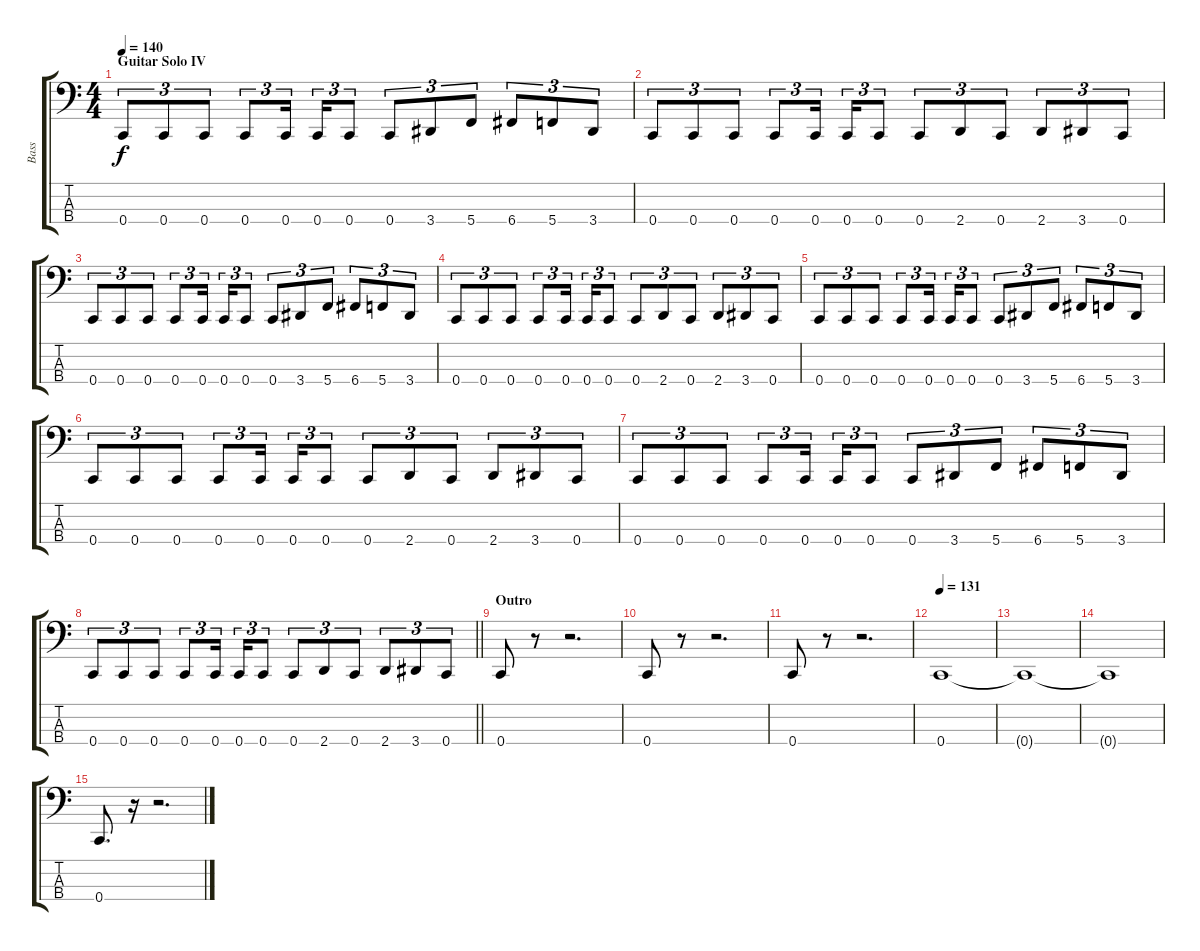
\track ("Bass" "Bass") {instrument electricbasspick}
\staff {score tabs}
\tuning (F2 C2 G1 C1) {hide}
\ts (4 4)
\section ("" "Guitar Solo IV")
\tempo 140
\clef f4
\ks c
0.4.8{tu (3 2) dy f} 0.4.8{tu (3 2)} 0.4.8{tu (3 2)} 0.4.8{tu (3 2)} 0.4.16{tu (3 2) beam splitsecondary} 0.4.16{tu (3 2)} 0.4.8{tu (3 2)} 0.4.8{tu (3 2)} 3.4.8{tu (3 2)} 5.4.8{tu (3 2)} 6.4.8{tu (3 2)} 5.4.8{tu (3 2)} 3.4.8{tu (3 2)} |
0.4.8{tu (3 2)} 0.4.8{tu (3 2)} 0.4.8{tu (3 2)} 0.4.8{tu (3 2)} 0.4.16{tu (3 2) beam splitsecondary} 0.4.16{tu (3 2)} 0.4.8{tu (3 2)} 0.4.8{tu (3 2)} 2.4.8{tu (3 2)} 0.4.8{tu (3 2)} 2.4.8{tu (3 2)} 3.4.8{tu (3 2)} 0.4.8{tu (3 2)} |
0.4.8{tu (3 2)} 0.4.8{tu (3 2)} 0.4.8{tu (3 2)} 0.4.8{tu (3 2)} 0.4.16{tu (3 2) beam splitsecondary} 0.4.16{tu (3 2)} 0.4.8{tu (3 2)} 0.4.8{tu (3 2)} 3.4.8{tu (3 2)} 5.4.8{tu (3 2)} 6.4.8{tu (3 2)} 5.4.8{tu (3 2)} 3.4.8{tu (3 2)} |
0.4.8{tu (3 2)} 0.4.8{tu (3 2)} 0.4.8{tu (3 2)} 0.4.8{tu (3 2)} 0.4.16{tu (3 2) beam splitsecondary} 0.4.16{tu (3 2)} 0.4.8{tu (3 2)} 0.4.8{tu (3 2)} 2.4.8{tu (3 2)} 0.4.8{tu (3 2)} 2.4.8{tu (3 2)} 3.4.8{tu (3 2)} 0.4.8{tu (3 2)} |
0.4.8{tu (3 2)} 0.4.8{tu (3 2)} 0.4.8{tu (3 2)} 0.4.8{tu (3 2)} 0.4.16{tu (3 2) beam splitsecondary} 0.4.16{tu (3 2)} 0.4.8{tu (3 2)} 0.4.8{tu (3 2)} 3.4.8{tu (3 2)} 5.4.8{tu (3 2)} 6.4.8{tu (3 2)} 5.4.8{tu (3 2)} 3.4.8{tu (3 2)} |
0.4.8{tu (3 2)} 0.4.8{tu (3 2)} 0.4.8{tu (3 2)} 0.4.8{tu (3 2)} 0.4.16{tu (3 2) beam splitsecondary} 0.4.16{tu (3 2)} 0.4.8{tu (3 2)} 0.4.8{tu (3 2)} 2.4.8{tu (3 2)} 0.4.8{tu (3 2)} 2.4.8{tu (3 2)} 3.4.8{tu (3 2)} 0.4.8{tu (3 2)} |
0.4.8{tu (3 2)} 0.4.8{tu (3 2)} 0.4.8{tu (3 2)} 0.4.8{tu (3 2)} 0.4.16{tu (3 2) beam splitsecondary} 0.4.16{tu (3 2)} 0.4.8{tu (3 2)} 0.4.8{tu (3 2)} 3.4.8{tu (3 2)} 5.4.8{tu (3 2)} 6.4.8{tu (3 2)} 5.4.8{tu (3 2)} 3.4.8{tu (3 2)} |
\barLineRight lightlight
0.4.8{tu (3 2)} 0.4.8{tu (3 2)} 0.4.8{tu (3 2)} 0.4.8{tu (3 2)} 0.4.16{tu (3 2) beam splitsecondary} 0.4.16{tu (3 2)} 0.4.8{tu (3 2)} 0.4.8{tu (3 2)} 2.4.8{tu (3 2)} 0.4.8{tu (3 2)} 2.4.8{tu (3 2)} 3.4.8{tu (3 2)} 0.4.8{tu (3 2)} |
\section ("" "Outro")
0.4.8 r.8 r.2{d} |
0.4.8 r.8 r.2{d} |
0.4.8 r.8 r.2{d} |
\tempo 131
0.4.1 |
0.4{t}.1 |
0.4{t}.1 |
0.4.8{d} r.16 r.2{d}
